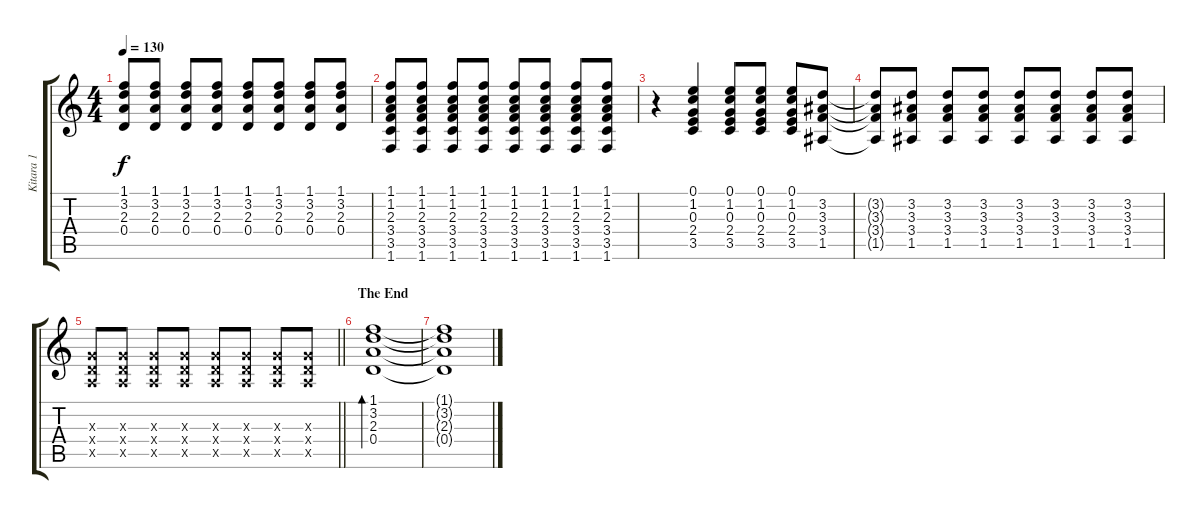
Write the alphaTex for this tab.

\track ("Kitara 1" "Kitara 1") {instrument acousticguitarsteel}
\staff {score tabs}
\tuning (E4 B3 G3 D3 A2 E2) {hide}
\ts (4 4)
\tempo 130
\clef g2
\ks c
(1.1 3.2 2.3 0.4).8{dy f} (1.1 3.2 2.3 0.4).8 (1.1 3.2 2.3 0.4).8 (1.1 3.2 2.3 0.4).8 (1.1 3.2 2.3 0.4).8 (1.1 3.2 2.3 0.4).8 (1.1 3.2 2.3 0.4).8 (1.1 3.2 2.3 0.4).8 |
(1.1 1.2 2.3 3.4 3.5 1.6).8 (1.1 1.2 2.3 3.4 3.5 1.6).8 (1.1 1.2 2.3 3.4 3.5 1.6).8 (1.1 1.2 2.3 3.4 3.5 1.6).8 (1.1 1.2 2.3 3.4 3.5 1.6).8 (1.1 1.2 2.3 3.4 3.5 1.6).8 (1.1 1.2 2.3 3.4 3.5 1.6).8 (1.1 1.2 2.3 3.4 3.5 1.6).8 |
r.4 (0.1 1.2 0.3 2.4 3.5).4 (0.1 1.2 0.3 2.4 3.5).8 (0.1 1.2 0.3 2.4 3.5).8 (0.1 1.2 0.3 2.4 3.5).8 (3.2 3.3 3.4 1.5).8 |
(3.2{t} 3.3{t} 3.4{t} 1.5{t}).8 (3.2 3.3 3.4 1.5).8 (3.2 3.3 3.4 1.5).8 (3.2 3.3 3.4 1.5).8 (3.2 3.3 3.4 1.5).8 (3.2 3.3 3.4 1.5).8 (3.2 3.3 3.4 1.5).8 (3.2 3.3 3.4 1.5).8 |
\barLineRight lightlight
(0.3{x} 0.4{x} 0.5{x}).8 (0.3{x} 0.4{x} 0.5{x}).8 (0.3{x} 0.4{x} 0.5{x}).8 (0.3{x} 0.4{x} 0.5{x}).8 (0.3{x} 0.4{x} 0.5{x}).8 (0.3{x} 0.4{x} 0.5{x}).8 (0.3{x} 0.4{x} 0.5{x}).8 (0.3{x} 0.4{x} 0.5{x}).8 |
\section ("" "The End")
(1.1 3.2 2.3 0.4).1{bd 240} |
(1.1{t} 3.2{t} 2.3{t} 0.4{t}).1
